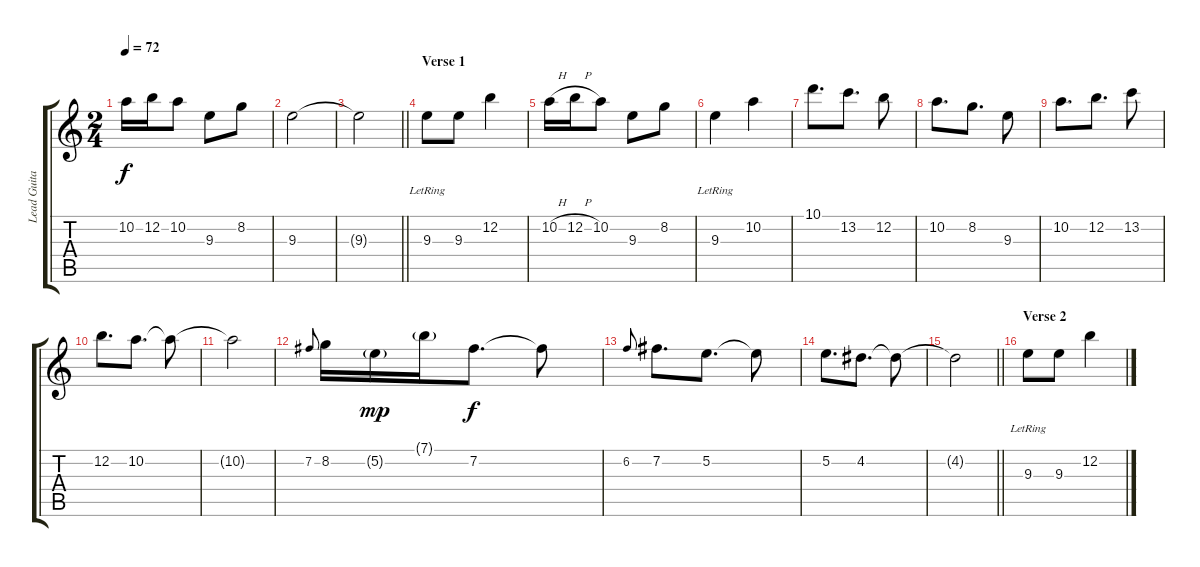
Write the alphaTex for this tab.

\track ("Lead Guitar" "Lead Guita") {instrument electricguitarclean}
\staff {score tabs}
\tuning (E4 B3 G3 D3 A2 E2) {hide}
\ts (2 4)
\tempo 72
\clef g2
\ks c
10.2.16{dy f} 12.2.16 10.2.8 9.3.8 8.2.8 |
9.3.2 |
\barLineRight lightlight
9.3{t}.2 |
\section ("" "Verse 1")
9.3{lr}.8 9.3.8 12.2.4 |
10.2{h}.16 12.2{h}.16 10.2.8 9.3.8 8.2.8 |
9.3{lr}.4 10.2.4 |
10.1.8{d} 13.2.8{d} 12.2.8 |
10.2.8{d} 8.2.8{d} 9.3.8 |
10.2.8{d} 12.2.8{d} 13.2.8 |
12.2.8{d} 10.2.8{d} 10.2{t}.8 |
10.2{t}.2 |
7.2.8{gr onbeat} 8.2.16 5.2{g}.16{dy mp} 7.1{g}.16 7.2.8{d dy f} 7.2{t}.8 |
6.2.8{gr onbeat} 7.2.8{d} 5.2.8{d} 5.2{t}.8 |
5.2.8{d} 4.2.8{d} 4.2{t}.8 |
\barLineRight lightlight
4.2{t}.2 |
\section ("" "Verse 2")
9.3{lr}.8 9.3.8 12.2.4
